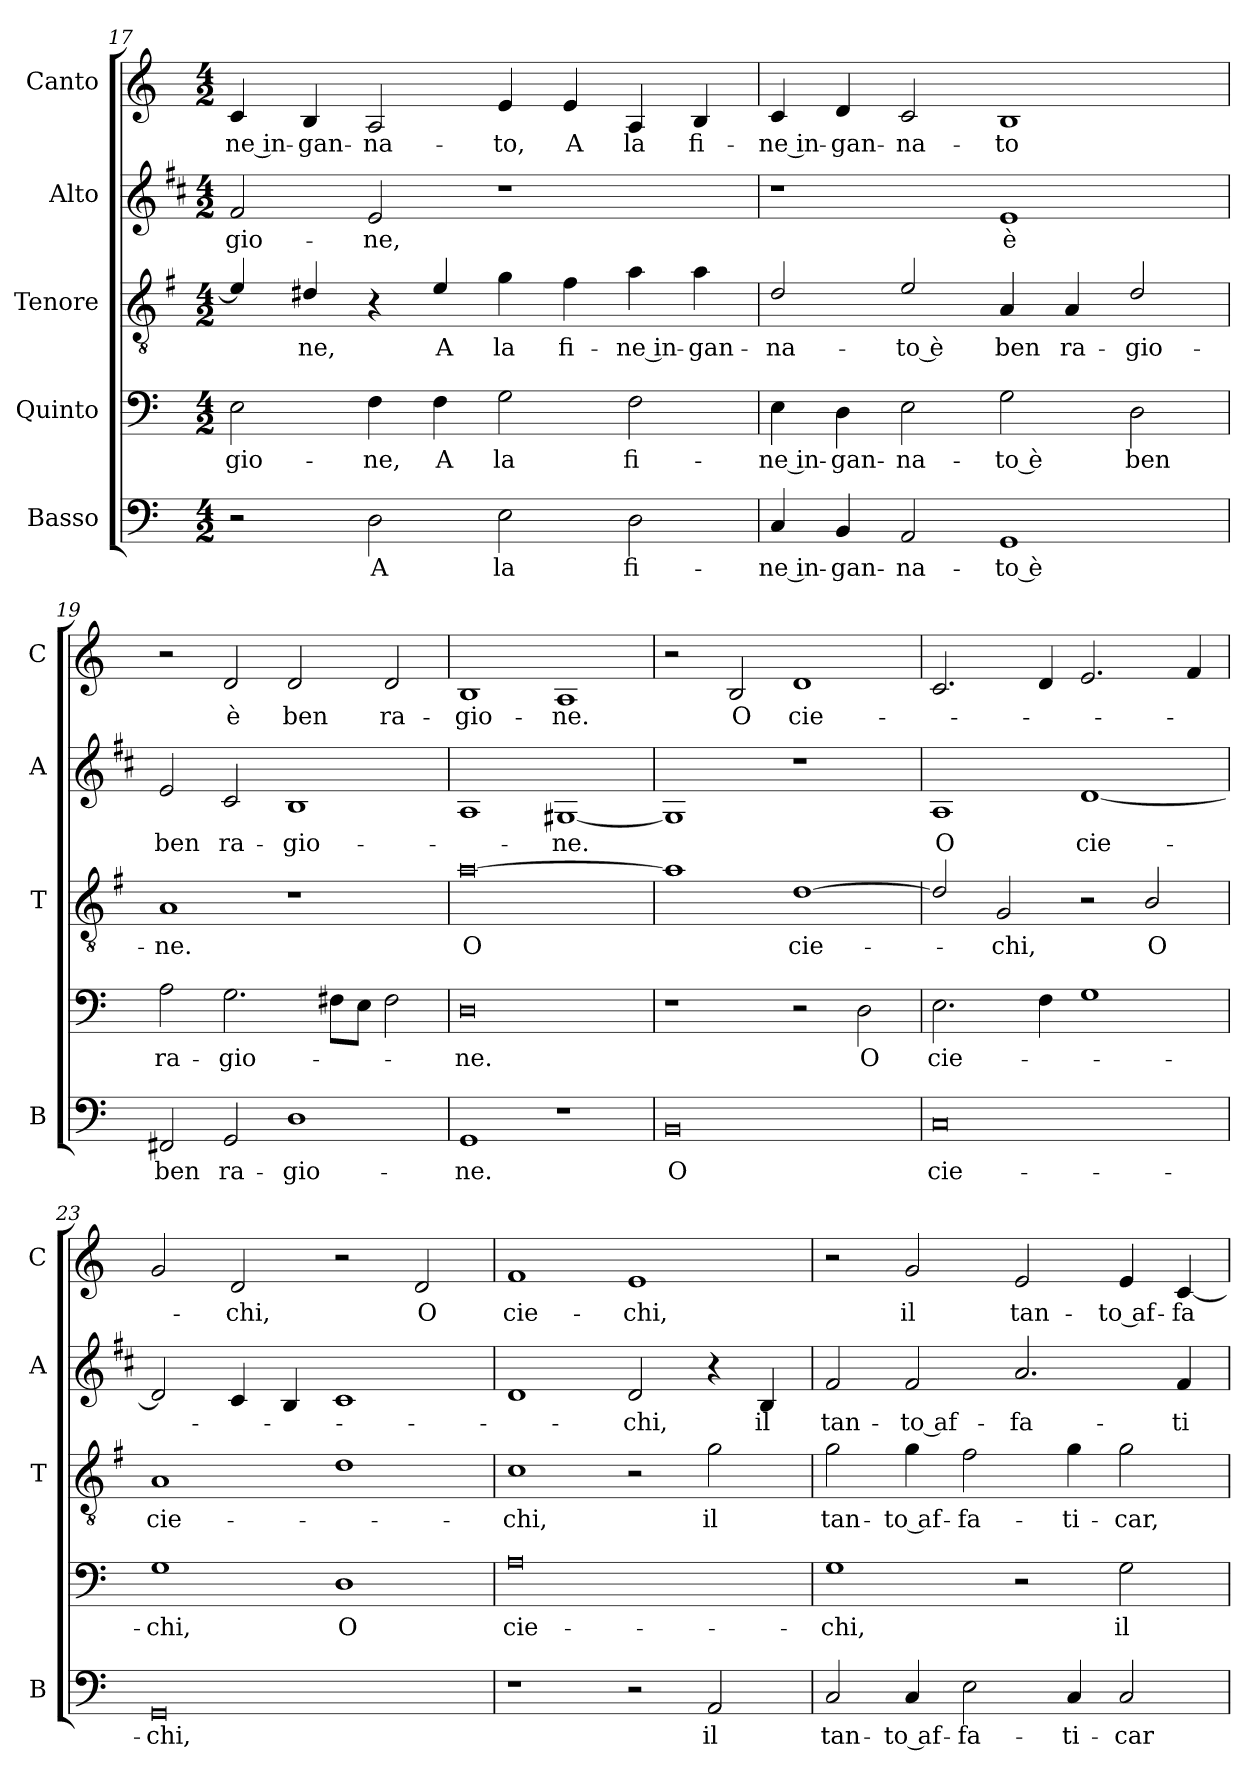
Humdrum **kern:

**kern	**text	**kern	**text	**kern	**text	**kern	**text	**kern	**text
*part5	*part5	*part4	*part4	*part3	*part3	*part2	*part2	*part1	*part1
*staff5	*staff5	*staff4	*staff4	*staff3	*staff3	*staff2	*staff2	*staff1	*staff1
*I"Basso	*	*I"Quinto	*	*I"Tenore	*	*I"Alto	*	*I"Canto	*
*I'B	*	*	*	*I'T	*	*I'A	*	*I'C	*
*clefF4	*	*clefF4	*	*clefGv2	*	*clefG2	*	*clefG2	*
*	*	*	*	*ITrd4c7	*	*ITrd1c2	*	*	*
*k[]	*	*k[]	*	*k[]	*	*k[]	*	*k[]	*
*C:	*	*C:	*	*C:	*	*C:	*	*C:	*
*M4/2	*	*M4/2	*	*M4/2	*	*M4/2	*	*M4/2	*
=17	=17	=17	=17	=17	=17	=17	=17	=17	=17
!	!	!	!LO:LY:b	!	!	!	!LO:LY:b	!	!LO:LY:b
2r	.	2E\	-gio-	4A/]	.	2e/	-gio-	4c/	-ne in-
!	!	!	!	!	!LO:LY:b	!	!	!	!LO:LY:b
.	.	.	.	4G#X/	-ne,	.	.	4B/	-gan-
!	!LO:LY:b	!	!LO:LY:b	!	!	!	!LO:LY:b	!	!LO:LY:b
2D\	A	4F\	-ne,	4r	.	2d/	-ne,	2A/	-na-
!	!	!	!LO:LY:b	!	!LO:LY:b	!	!	!	!
.	.	4F\	A	4A/	A	.	.	.	.
!	!LO:LY:b	!	!LO:LY:b	!	!LO:LY:b	!	!	!	!LO:LY:b
2E\	la	2G\	la	4c\	la	1r	.	4e/	-to,
!	!	!	!	!	!LO:LY:b	!	!	!	!LO:LY:b
.	.	.	.	4B\	fi-	.	.	4e/	A
!	!LO:LY:b	!	!LO:LY:b	!	!LO:LY:b	!	!	!	!LO:LY:b
2D\	fi-	2F\	fi-	4d\	-ne in-	.	.	4A/	la
!	!	!	!	!	!LO:LY:b	!	!	!	!LO:LY:b
.	.	.	.	4d\	-gan-	.	.	4B/	fi-
=18	=18	=18	=18	=18	=18	=18	=18	=18	=18
!	!LO:LY:b	!	!LO:LY:b	!	!LO:LY:b	!	!	!	!LO:LY:b
4C/	-ne in-	4E\	-ne in-	2G/	-na-	1r	.	4c/	-ne in-
!	!LO:LY:b	!	!LO:LY:b	!	!	!	!	!	!LO:LY:b
4BB/	-gan-	4D\	-gan-	.	.	.	.	4d/	-gan-
!	!LO:LY:b	!	!LO:LY:b	!	!LO:LY:b	!	!	!	!LO:LY:b
2AA/	-na-	2E\	-na-	2A/	-to è	.	.	2c/	-na-
!	!LO:LY:b	!	!LO:LY:b	!	!LO:LY:b	!	!LO:LY:b	!	!LO:LY:b
1GG	-to è	2G\	-to è	4D/	ben	1d	è	1B	-to
!	!	!	!	!	!LO:LY:b	!	!	!	!
.	.	.	.	4D/	ra-	.	.	.	.
!	!	!	!LO:LY:b	!	!LO:LY:b	!	!	!	!
.	.	2D\	ben	2G/	-gio-	.	.	.	.
!!LO:LB:g=z
=19	=19	=19	=19	=19	=19	=19	=19	=19	=19
!	!LO:LY:b	!	!LO:LY:b	!	!LO:LY:b	!	!LO:LY:b	!	!
2FF#X/	ben	2A\	ra-	1D	-ne.	2d/	ben	2r	.
!	!LO:LY:b	!	!LO:LY:b	!	!	!	!LO:LY:b	!	!LO:LY:b
2GG/	ra-	2.G\	-gio-	.	.	2B/	ra-	2d/	è
!	!LO:LY:b	!	!	!	!	!	!LO:LY:b	!	!LO:LY:b
1D	-gio-	.	.	1r	.	1A	-gio-	2d/	ben
.	.	8F#X\L	.	.	.	.	.	.	.
.	.	8E\J	.	.	.	.	.	.	.
!	!	!	!	!	!	!	!	!	!LO:LY:b
.	.	2F#\	.	.	.	.	.	2d/	ra-
=20	=20	=20	=20	=20	=20	=20	=20	=20	=20
!	!LO:LY:b	!	!LO:LY:b	!	!LO:LY:b	!	!	!	!LO:LY:b
1GG	-ne.	0D	-ne.	[0d	O	1G	.	1B	-gio-
!	!	!	!	!	!	!	!LO:LY:b	!	!LO:LY:b
1r	.	.	.	.	.	[1F#X	-ne.	1A	-ne.
=21	=21	=21	=21	=21	=21	=21	=21	=21	=21
!	!LO:LY:b	!	!	!	!	!	!	!	!
0BB	O	1r	.	1d]	.	1F#]	.	2r	.
!	!	!	!	!	!	!	!	!	!LO:LY:b
.	.	.	.	.	.	.	.	2B/	O
!	!	!	!	!	!LO:LY:b	!	!	!	!LO:LY:b
.	.	2r	.	[1G	cie-	1r	.	1d	cie-
!	!	!	!LO:LY:b	!	!	!	!	!	!
.	.	2D\	O	.	.	.	.	.	.
=22	=22	=22	=22	=22	=22	=22	=22	=22	=22
!	!LO:LY:b	!	!LO:LY:b	!	!	!	!LO:LY:b	!	!
0C	cie-	2.E\	cie-	2G/]	.	1G	O	2.c/	.
!	!	!	!	!	!LO:LY:b	!	!	!	!
.	.	.	.	2C/	-chi,	.	.	.	.
.	.	4F\	.	.	.	.	.	4d/	.
!	!	!	!	!	!	!	!LO:LY:b	!	!
.	.	1G	.	2r	.	[1c	cie-	2.e/	.
!	!	!	!	!	!LO:LY:b	!	!	!	!
.	.	.	.	2E/	O	.	.	.	.
.	.	.	.	.	.	.	.	4f/	.
=23	=23	=23	=23	=23	=23	=23	=23	=23	=23
!	!LO:LY:b	!	!LO:LY:b	!	!LO:LY:b	!	!	!	!
0GG	-chi,	1G	-chi,	1D	cie-	2c/]	.	2g/	.
!	!	!	!	!	!	!	!	!	!LO:LY:b
.	.	.	.	.	.	4B/	.	2d/	-chi,
.	.	.	.	.	.	4A/	.	.	.
!	!	!	!LO:LY:b	!	!	!	!	!	!
.	.	1D	O	1G	.	1B	.	2r	.
!	!	!	!	!	!	!	!	!	!LO:LY:b
.	.	.	.	.	.	.	.	2d/	O
!!LO:PB:g=z
=24	=24	=24	=24	=24	=24	=24	=24	=24	=24
!	!	!	!LO:LY:b	!	!LO:LY:b	!	!	!	!LO:LY:b
1r	.	0A	cie-	1F	-chi,	1c	.	1f	cie-
!	!	!	!	!	!	!	!LO:LY:b	!	!LO:LY:b
2r	.	.	.	2r	.	2c/	-chi,	1e	-chi,
!	!LO:LY:b	!	!	!	!LO:LY:b	!	!	!	!
2AA/	il	.	.	2c\	il	4r	.	.	.
!	!	!	!	!	!	!	!LO:LY:b	!	!
.	.	.	.	.	.	4A/	il	.	.
=25	=25	=25	=25	=25	=25	=25	=25	=25	=25
!	!LO:LY:b	!	!LO:LY:b	!	!LO:LY:b	!	!LO:LY:b	!	!
2C/	tan-	1G	-chi,	2c\	tan-	2e/	tan-	2r	.
!	!LO:LY:b	!	!	!	!LO:LY:b	!	!LO:LY:b	!	!LO:LY:b
4C/	-to af-	.	.	4c\	-to af-	2e/	-to af-	2g/	il
!	!LO:LY:b	!	!	!	!LO:LY:b	!	!	!	!
2E\	-fa-	.	.	2B\	-fa-	.	.	.	.
!	!	!	!	!	!	!	!LO:LY:b	!	!LO:LY:b
.	.	2r	.	.	.	2.g/	-fa-	2e/	tan-
!	!LO:LY:b	!	!	!	!LO:LY:b	!	!	!	!
4C/	-ti-	.	.	4c\	-ti-	.	.	.	.
!	!LO:LY:b	!	!LO:LY:b	!	!LO:LY:b	!	!	!	!LO:LY:b
2C/	-car	2G\	il	2c\	-car,	.	.	4e/	-to af-
!	!	!	!	!	!	!	!LO:LY:b	!	!LO:LY:b
.	.	.	.	.	.	4e/	-ti-	[4c/	-fa-
=	=	=	=	=	=	=	=	=	=
*-	*-	*-	*-	*-	*-	*-	*-	*-	*-
